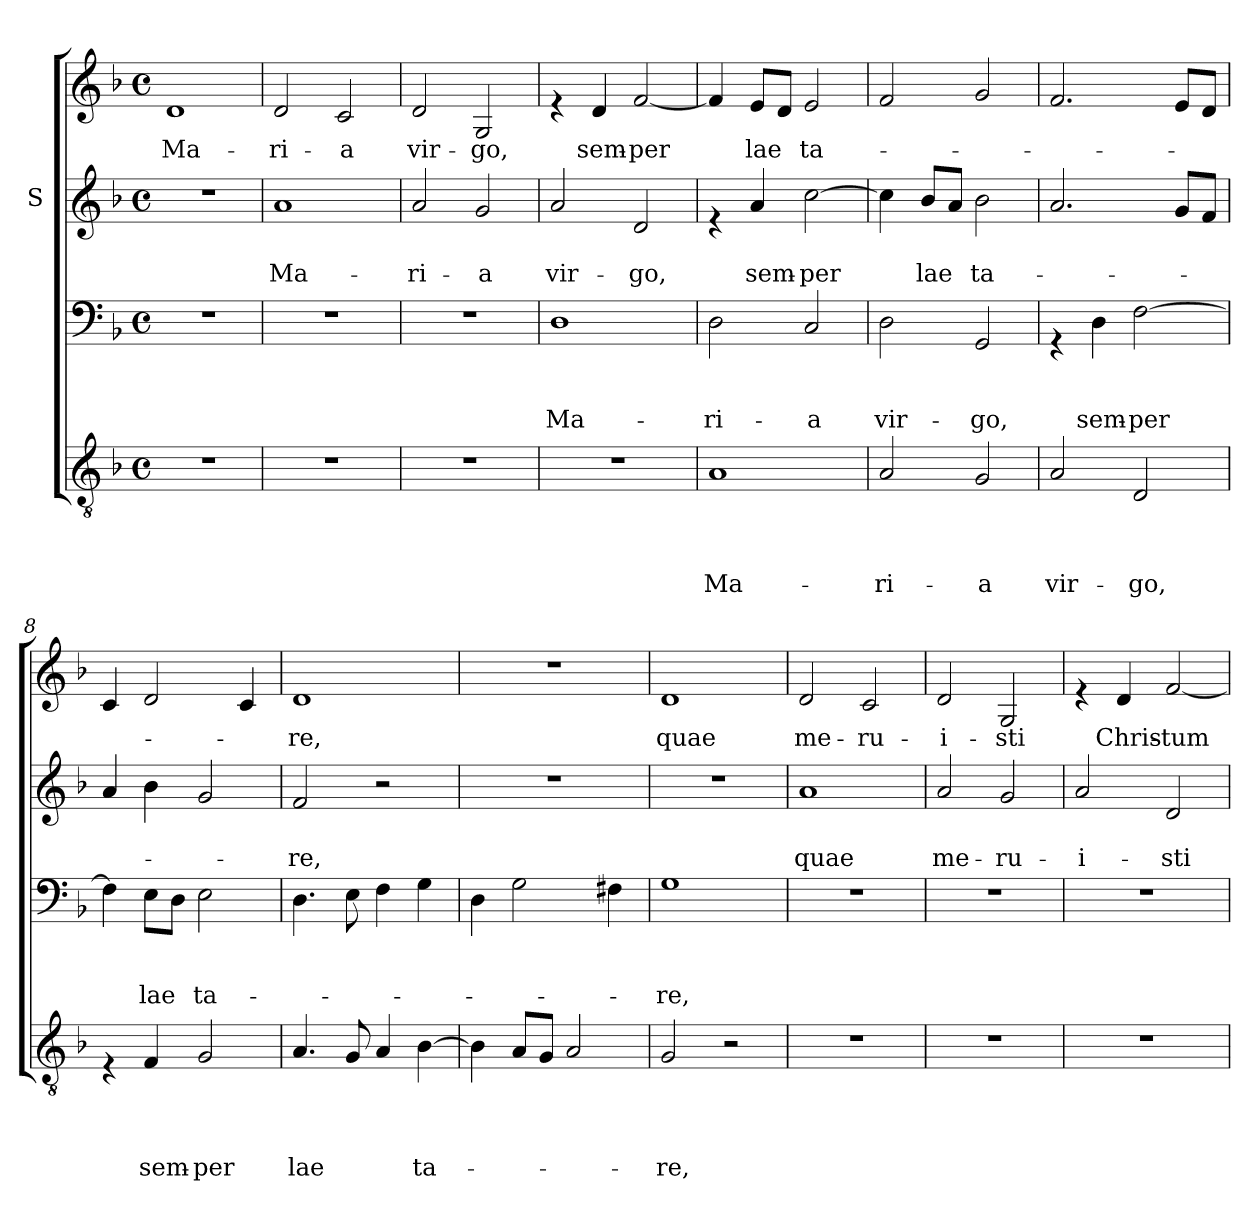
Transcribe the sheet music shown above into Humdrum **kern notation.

**kern	**text	**text	**text	**text	**kern	**text	**text	**text	**kern	**text	**text	**kern	**text
*part4	*part4	*part4	*part4	*part4	*part3	*part3	*part3	*part3	*part2	*part2	*part2	*part1	*part1
*staff4	*staff4	*staff4	*staff4	*staff4	*staff3	*staff3	*staff3	*staff3	*staff2	*staff2	*staff2	*staff1	*staff1
*	*	*	*	*	*	*	*	*	*I"S	*	*	*	*
*clefGv2	*	*	*	*	*clefF4	*	*	*	*clefG2	*	*	*clefG2	*
*k[b-]	*	*	*	*	*k[b-]	*	*	*	*k[b-]	*	*	*k[b-]	*
*F:	*	*	*	*	*F:	*	*	*	*F:	*	*	*F:	*
*M4/4	*	*	*	*	*M4/4	*	*	*	*M4/4	*	*	*M4/4	*
*met(c)	*	*	*	*	*met(c)	*	*	*	*met(c)	*	*	*met(c)	*
=1	=1	=1	=1	=1	=1	=1	=1	=1	=1	=1	=1	=1	=1
!	!	!	!	!	!	!	!	!	!	!	!	!	!LO:LY:b
1r	.	.	.	.	1r	.	.	.	1r	.	.	1d	Ma-
=2	=2	=2	=2	=2	=2	=2	=2	=2	=2	=2	=2	=2	=2
!	!	!	!	!	!	!	!	!	!	!	!LO:LY:b	!	!LO:LY:b
1r	.	.	.	.	1r	.	.	.	1a	.	Ma-	2d/	-ri-
!	!	!	!	!	!	!	!	!	!	!	!	!	!LO:LY:b
.	.	.	.	.	.	.	.	.	.	.	.	2c/	-a
=3	=3	=3	=3	=3	=3	=3	=3	=3	=3	=3	=3	=3	=3
!	!	!	!	!	!	!	!	!	!	!	!LO:LY:b	!	!LO:LY:b
1r	.	.	.	.	1r	.	.	.	2a/	.	-ri-	2d/	vir-
!	!	!	!	!	!	!	!	!	!	!	!LO:LY:b	!	!LO:LY:b
.	.	.	.	.	.	.	.	.	2g/	.	-a	2G/	-go,
=4	=4	=4	=4	=4	=4	=4	=4	=4	=4	=4	=4	=4	=4
!	!	!	!	!	!	!	!	!LO:LY:b	!	!	!LO:LY:b	!	!
1r	.	.	.	.	1D	.	.	Ma-	2a/	.	vir-	4re	.
!	!	!	!	!	!	!	!	!	!	!	!	!	!LO:LY:b
.	.	.	.	.	.	.	.	.	.	.	.	4d/	sem-
!	!	!	!	!	!	!	!	!	!	!	!LO:LY:b	!	!LO:LY:b
.	.	.	.	.	.	.	.	.	2d/	.	-go,	[<2f/	-per
=5	=5	=5	=5	=5	=5	=5	=5	=5	=5	=5	=5	=5	=5
!	!	!	!	!LO:LY:b	!	!	!	!LO:LY:b	!	!	!	!	!
1A	.	.	.	Ma-	2D\	.	.	-ri-	4re	.	.	4f/]	.
!	!	!	!	!	!	!	!	!	!	!	!LO:LY:b	!	!LO:LY:b
.	.	.	.	.	.	.	.	.	4a/	.	sem-	8e/L	lae
.	.	.	.	.	.	.	.	.	.	.	.	8d/J	.
!	!	!	!	!	!	!	!	!LO:LY:b	!	!	!LO:LY:b	!	!LO:LY:b
.	.	.	.	.	2C/	.	.	-a	[>2cc\	.	-per	2e/	ta-
=6	=6	=6	=6	=6	=6	=6	=6	=6	=6	=6	=6	=6	=6
!	!	!	!	!LO:LY:b	!	!	!	!LO:LY:b	!	!	!	!	!
2A/	.	.	.	-ri-	2D\	.	.	vir-	4cc\]	.	.	2f/	.
!	!	!	!	!	!	!	!	!	!	!	!LO:LY:b	!	!
.	.	.	.	.	.	.	.	.	8b-/L	.	lae	.	.
.	.	.	.	.	.	.	.	.	8a/J	.	.	.	.
!	!	!	!	!LO:LY:b	!	!	!	!LO:LY:b	!	!	!LO:LY:b	!	!
2G/	.	.	.	-a	2GG/	.	.	-go,	2b-\	.	ta-	2g/	.
!!LO:LB:g=z
=7	=7	=7	=7	=7	=7	=7	=7	=7	=7	=7	=7	=7	=7
!	!	!	!	!LO:LY:b	!	!	!	!	!	!	!	!	!
2A/	.	.	.	vir-	4rGG	.	.	.	2.a/	.	.	2.f/	.
!	!	!	!	!	!	!	!	!LO:LY:b	!	!	!	!	!
.	.	.	.	.	4D\	.	.	sem-	.	.	.	.	.
!	!	!	!	!LO:LY:b	!	!	!	!LO:LY:b	!	!	!	!	!
2D/	.	.	.	-go,	[>2F\	.	.	-per	.	.	.	.	.
.	.	.	.	.	.	.	.	.	8g/L	.	.	8e/L	.
.	.	.	.	.	.	.	.	.	8f/J	.	.	8d/J	.
=8	=8	=8	=8	=8	=8	=8	=8	=8	=8	=8	=8	=8	=8
4rE	.	.	.	.	4F\]	.	.	.	4a/	.	.	4c/	.
!	!	!	!	!LO:LY:b	!	!	!	!LO:LY:b	!	!	!	!	!
4F/	.	.	.	sem-	8E\L	.	.	lae	4b-\	.	.	2d/	.
.	.	.	.	.	8D\J	.	.	.	.	.	.	.	.
!	!	!	!	!LO:LY:b	!	!	!	!LO:LY:b	!	!	!	!	!
2G/	.	.	.	-per	2E\	.	.	ta-	2g/	.	.	.	.
.	.	.	.	.	.	.	.	.	.	.	.	4c/	.
=9	=9	=9	=9	=9	=9	=9	=9	=9	=9	=9	=9	=9	=9
!	!	!	!	!LO:LY:b	!	!	!	!	!	!	!LO:LY:b	!	!LO:LY:b
4.A/	.	.	.	lae	4.D\	.	.	.	2f/	.	-re,	1d	-re,
8G/	.	.	.	.	8E\	.	.	.	.	.	.	.	.
4A/	.	.	.	.	4F\	.	.	.	2r	.	.	.	.
!	!	!	!	!LO:LY:b	!	!	!	!	!	!	!	!	!
[>4B-\	.	.	.	ta-	4G\	.	.	.	.	.	.	.	.
=10	=10	=10	=10	=10	=10	=10	=10	=10	=10	=10	=10	=10	=10
4B-\]	.	.	.	.	4D\	.	.	.	1r	.	.	1r	.
8A/L	.	.	.	.	2G\	.	.	.	.	.	.	.	.
8G/J	.	.	.	.	.	.	.	.	.	.	.	.	.
2A/	.	.	.	.	.	.	.	.	.	.	.	.	.
.	.	.	.	.	4F#X\	.	.	.	.	.	.	.	.
=11	=11	=11	=11	=11	=11	=11	=11	=11	=11	=11	=11	=11	=11
!	!	!	!	!LO:LY:b	!	!	!	!LO:LY:b	!	!	!	!	!LO:LY:b
2G/	.	.	.	-re,	1G	.	.	-re,	1r	.	.	1d	quae
2r	.	.	.	.	.	.	.	.	.	.	.	.	.
=12	=12	=12	=12	=12	=12	=12	=12	=12	=12	=12	=12	=12	=12
!	!	!	!	!	!	!	!	!	!	!	!LO:LY:b	!	!LO:LY:b
1r	.	.	.	.	1r	.	.	.	1a	.	quae	2d/	me-
!	!	!	!	!	!	!	!	!	!	!	!	!	!LO:LY:b
.	.	.	.	.	.	.	.	.	.	.	.	2c/	-ru-
!!LO:LB:g=z
=13	=13	=13	=13	=13	=13	=13	=13	=13	=13	=13	=13	=13	=13
!	!	!	!	!	!	!	!	!	!	!	!LO:LY:b	!	!LO:LY:b
1r	.	.	.	.	1r	.	.	.	2a/	.	me-	2d/	-i-
!	!	!	!	!	!	!	!	!	!	!	!LO:LY:b	!	!LO:LY:b
.	.	.	.	.	.	.	.	.	2g/	.	-ru-	2G/	-sti
=14	=14	=14	=14	=14	=14	=14	=14	=14	=14	=14	=14	=14	=14
!	!	!	!	!	!	!	!	!	!	!	!LO:LY:b	!	!
1r	.	.	.	.	1r	.	.	.	2a/	.	-i-	4re	.
!	!	!	!	!	!	!	!	!	!	!	!	!	!LO:LY:b
.	.	.	.	.	.	.	.	.	.	.	.	4d/	Chris-
!	!	!	!	!	!	!	!	!	!	!	!LO:LY:b	!	!LO:LY:b
.	.	.	.	.	.	.	.	.	2d/	.	-sti	[<2f/	-tum
=	=	=	=	=	=	=	=	=	=	=	=	=	=
*-	*-	*-	*-	*-	*-	*-	*-	*-	*-	*-	*-	*-	*-
